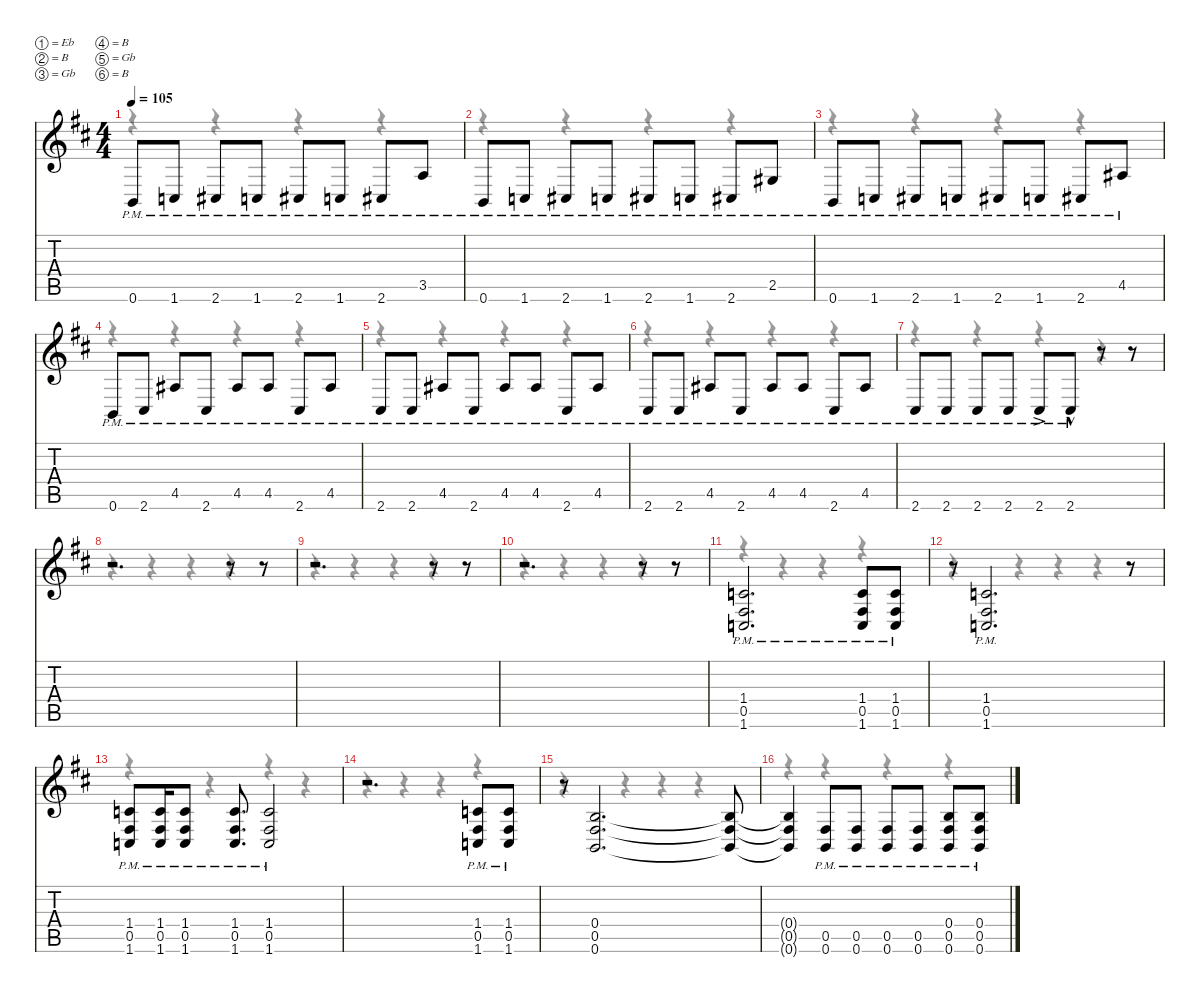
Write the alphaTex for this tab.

\defaultSystemsLayout 4
\hideDynamics
\bracketExtendMode nobrackets
\singleTrackTrackNamePolicy hidden
\multiTrackTrackNamePolicy hidden
\firstSystemTrackNameMode fullname
\firstSystemTrackNameOrientation horizontal
\otherSystemsTrackNameOrientation horizontal
\track ("Rhythm Guitar 1" "dist.guit.") {instrument distortionguitar}
\staff {score tabs}
\tuning (Eb4 B3 Gb3 B2 Gb2 B1)
\voice
\ts (4 4)
\tempo 105
\clef g2
\ks bminor
0.6{pm acc forcenatural}.8{dy ppp beam Up} 1.6{pm acc forcenatural}.8{beam Up} 2.6{pm acc #}.8{beam Up} 1.6{pm acc forcenatural}.8{beam Up} 2.6{pm acc #}.8{beam Up} 1.6{pm acc forcenatural}.8{beam Up} 2.6{pm acc #}.8{beam Up} 3.5{pm acc forcenatural}.8{beam Up} |
0.6{pm acc forcenatural}.8{beam Up} 1.6{pm acc forcenatural}.8{beam Up} 2.6{pm acc #}.8{beam Up} 1.6{pm acc forcenatural}.8{beam Up} 2.6{pm acc #}.8{beam Up} 1.6{pm acc forcenatural}.8{beam Up} 2.6{pm acc #}.8{beam Up} 2.5{pm acc #}.8{beam Up} |
0.6{pm acc forcenatural}.8{beam Up} 1.6{pm acc forcenatural}.8{beam Up} 2.6{pm acc #}.8{beam Up} 1.6{pm acc forcenatural}.8{beam Up} 2.6{pm acc #}.8{beam Up} 1.6{pm acc forcenatural}.8{beam Up} 2.6{pm acc #}.8{beam Up} 4.5{pm acc #}.8{beam Up} |
0.6{pm acc forcenatural}.8{beam Up} 2.6{pm acc #}.8{beam Up} 4.5{pm acc #}.8{beam Up} 2.6{pm acc #}.8{beam Up} 4.5{pm acc #}.8{beam Up} 4.5{pm acc #}.8{beam Up} 2.6{pm acc #}.8{beam Up} 4.5{pm acc #}.8{beam Up} |
2.6{pm acc #}.8{beam Up} 2.6{pm acc #}.8{beam Up} 4.5{pm acc #}.8{beam Up} 2.6{pm acc #}.8{beam Up} 4.5{pm acc #}.8{beam Up} 4.5{pm acc #}.8{beam Up} 2.6{pm acc #}.8{beam Up} 4.5{pm acc #}.8{beam Up} |
2.6{pm acc #}.8{beam Up} 2.6{pm acc #}.8{beam Up} 4.5{pm acc #}.8{beam Up} 2.6{pm acc #}.8{beam Up} 4.5{pm acc #}.8{beam Up} 4.5{pm acc #}.8{beam Up} 2.6{pm acc #}.8{beam Up} 4.5{pm acc #}.8{beam Up} |
2.6{pm acc #}.8{beam Up} 2.6{pm acc #}.8{beam Up} 2.6{pm acc #}.8{beam Up} 2.6{pm acc #}.8{beam Up} 2.6{ac pm acc #}.8{beam Up} 2.6{hac pm acc #}.8{beam Up} r.8{beam Up} r.8{beam Up} |
r.2{d beam Up} r.8{beam Up} r.8{beam Up} |
r.2{d beam Up} r.8{beam Up} r.8{beam Up} |
r.2{d beam Up} r.8{beam Up} r.8{beam Up} |
(1.4{pm acc forcenatural} 0.5{pm acc #} 1.6{pm acc forcenatural}).2{d dy f beam Up} (1.4{pm acc forcenatural} 0.5{pm acc #} 1.6{pm acc forcenatural}).8{beam Up} (1.4{pm acc forcenatural} 0.5{pm acc #} 1.6{pm acc forcenatural}).8{beam Up} |
r.8{beam Up} (1.4{pm acc forcenatural} 0.5{pm acc #} 1.6{pm acc forcenatural}).2{d beam Up} r.8{beam Up} |
(1.4{pm acc forcenatural} 0.5{pm acc #} 1.6{pm acc forcenatural}).8{beam Up} (1.4{pm acc forcenatural} 0.5{pm acc #} 1.6{pm acc forcenatural}).16{beam Up} (1.4{pm acc forcenatural} 0.5{pm acc #} 1.6{pm acc forcenatural}).8{beam Up} (1.4{pm acc forcenatural} 0.5{pm acc #} 1.6{pm acc forcenatural}).8{d beam Up} (1.4{pm acc forcenatural} 0.5{pm acc #} 1.6{pm acc forcenatural}).2{beam Up} |
r.2{d beam Up} (1.4{pm acc forcenatural} 0.5{pm acc #} 1.6{pm acc forcenatural}).8{beam Up} (1.4{pm acc forcenatural} 0.5{pm acc #} 1.6{pm acc forcenatural}).8{beam Up} |
r.8{beam Up} (0.4{acc forcenatural} 0.5{acc #} 0.6{acc forcenatural}).2{d beam Up} (0.4{t acc forcenatural} 0.5{t acc #} 0.6{t acc forcenatural}).8{beam Up} |
(0.4{t acc forcenatural} 0.5{t acc #} 0.6{t acc forcenatural}).4{beam Up} (0.5{pm acc #} 0.6{pm acc forcenatural}).8{beam Up} (0.5{pm acc #} 0.6{pm acc forcenatural}).8{beam Up} (0.5{pm acc #} 0.6{pm acc forcenatural}).8{beam Up} (0.5{pm acc #} 0.6{pm acc forcenatural}).8{beam Up} (0.4{pm acc forcenatural} 0.5{pm acc #} 0.6{pm acc forcenatural}).8{beam Up} (0.4{pm acc forcenatural} 0.5{pm acc #} 0.6{pm acc forcenatural}).8{beam Up}
\voice
\clef g2
\ottava regular
\simile none
\ks bminor
r.4{dy mf beam Down} r.4{beam Down} r.4{beam Down} r.4{beam Down} |
r.4{beam Down} r.4{beam Down} r.4{beam Down} r.4{beam Down} |
r.4{beam Down} r.4{beam Down} r.4{beam Down} r.4{beam Down} |
r.4{beam Down} r.4{beam Down} r.4{beam Down} r.4{beam Down} |
r.4{beam Down} r.4{beam Down} r.4{beam Down} r.4{beam Down} |
r.4{beam Down} r.4{beam Down} r.4{beam Down} r.4{beam Down} |
r.4{beam Down} r.4{beam Down} r.4{beam Down} r.4{beam Down} |
r.4{beam Down} r.4{beam Down} r.4{beam Down} r.4{beam Down} |
r.4{beam Down} r.4{beam Down} r.4{beam Down} r.4{beam Down} |
r.4{beam Down} r.4{beam Down} r.4{beam Down} r.4{beam Down} |
r.4{beam Down} r.4{beam Down} r.4{beam Down} r.4{beam Down} |
r.4{beam Down} r.4{beam Down} r.4{beam Down} r.4{beam Down} |
r.4{beam Down} r.4{beam Down} r.4{beam Down} r.4{beam Down} |
r.4{beam Down} r.4{beam Down} r.4{beam Down} r.4{beam Down} |
r.4{beam Down} r.4{beam Down} r.4{beam Down} r.4{beam Down} |
r.4{beam Down} r.4{beam Down} r.4{beam Down} r.4{beam Down}
